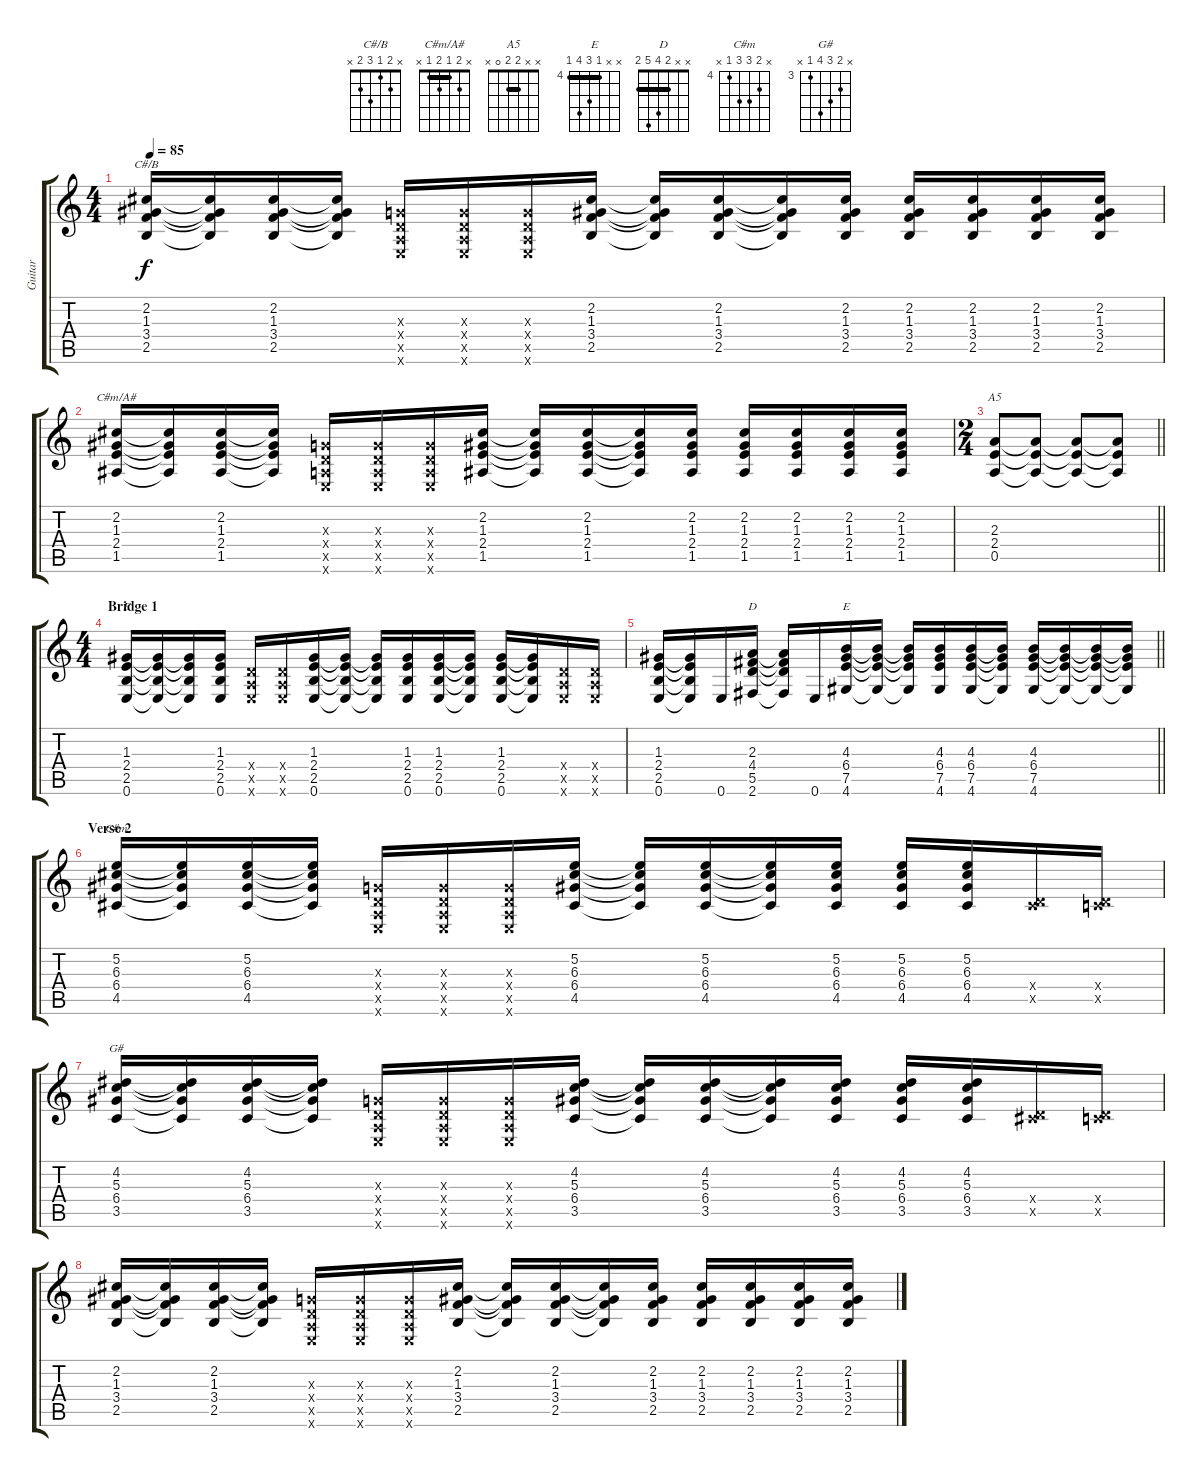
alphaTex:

\track ("Guitar" "Guitar") {instrument overdrivenguitar}
\staff {score tabs}
\tuning (E4 B3 G3 D3 A2 E2) {hide}
\chord ("C#/B" x 2 1 3 2 x)
\chord ("C#m/A#" x 2 1 2 1 x) {barre 1}
\chord ("A5" x x 2 2 0 x) {barre 2}
\chord ("E" x x 1 2 2 0)
\chord ("D" x x 2 4 5 2) {barre 2}
\chord ("E" x x 4 6 7 4) {firstfret 4 barre 4}
\chord ("C#m" x 5 6 6 4 x) {firstfret 4}
\chord ("G#" x 4 5 6 3 x) {firstfret 3}
\ts (4 4)
\tempo 85
\clef g2
\ks c
(2.2 1.3 3.4 2.5).16{ch "C#/B" dy f} (2.2{t} 1.3{t} 3.4{t} 2.5{t}).16 (2.2 1.3 3.4 2.5).16 (2.2{t} 1.3{t} 3.4{t} 2.5{t}).16 (0.3{x} 0.4{x} 0.5{x} 0.6{x}).16 (0.3{x} 0.4{x} 0.5{x} 0.6{x}).16 (0.3{x} 0.4{x} 0.5{x} 0.6{x}).16 (2.2 1.3 3.4 2.5).16 (2.2{t} 1.3{t} 3.4{t} 2.5{t}).16 (2.2 1.3 3.4 2.5).16 (2.2{t} 1.3{t} 3.4{t} 2.5{t}).16 (2.2 1.3 3.4 2.5).16 (2.2 1.3 3.4 2.5).16 (2.2 1.3 3.4 2.5).16 (2.2 1.3 3.4 2.5).16 (2.2 1.3 3.4 2.5).16 |
(2.2 1.3 2.4 1.5).16{ch "C#m/A#"} (2.2{t} 1.3{t} 2.4{t} 1.5{t}).16 (2.2 1.3 2.4 1.5).16 (2.2{t} 1.3{t} 2.4{t} 1.5{t}).16 (0.3{x} 0.4{x} 0.5{x} 0.6{x}).16 (0.3{x} 0.4{x} 0.5{x} 0.6{x}).16 (0.3{x} 0.4{x} 0.5{x} 0.6{x}).16 (2.2 1.3 2.4 1.5).16 (2.2{t} 1.3{t} 2.4{t} 1.5{t}).16 (2.2 1.3 2.4 1.5).16 (2.2{t} 1.3{t} 2.4{t} 1.5{t}).16 (2.2 1.3 2.4 1.5).16 (2.2 1.3 2.4 1.5).16 (2.2 1.3 2.4 1.5).16 (2.2 1.3 2.4 1.5).16 (2.2 1.3 2.4 1.5).16 |
\ts (2 4)
\barLineRight lightlight
(2.3 2.4 0.5).8{ch "A5"} (2.3{t} 2.4{t} 0.5{t}).8 (2.3{t} 2.4{t} 0.5{t}).8 (2.3{t} 2.4{t} 0.5{t}).8 |
\ts (4 4)
\section ("" "Bridge 1")
(1.3 2.4 2.5 0.6).16{ch "E"} (1.3{t} 2.4{t} 2.5{t} 0.6{t}).16 (1.3{t} 2.4{t} 2.5{t} 0.6{t}).16 (1.3 2.4 2.5 0.6).16 (0.4{x} 0.5{x} 0.6{x}).16 (0.4{x} 0.5{x} 0.6{x}).16 (1.3 2.4 2.5 0.6).16 (1.3{t} 2.4{t} 2.5{t} 0.6{t}).16 (1.3{t} 2.4{t} 2.5{t} 0.6{t}).16 (1.3 2.4 2.5 0.6).16 (1.3 2.4 2.5 0.6).16 (1.3{t} 2.4{t} 2.5{t} 0.6{t}).16 (1.3 2.4 2.5 0.6).16 (1.3{t} 2.4{t} 2.5{t} 0.6{t}).16 (0.4{x} 0.5{x} 0.6{x}).16 (0.4{x} 0.5{x} 0.6{x}).16 |
\barLineRight lightlight
(1.3 2.4 2.5 0.6).16 (1.3{t} 2.4{t} 2.5{t} 0.6{t}).16 0.6.16 (2.3 4.4 5.5 2.6).16{ch "D"} (2.3{t} 4.4{t} 5.5{t} 2.6{t}).16 0.6.16 (4.3 6.4 7.5 4.6).16{ch "E"} (4.3{t} 6.4{t} 7.5{t} 4.6{t}).16 (4.3{t} 6.4{t} 7.5{t} 4.6{t}).16 (4.3 6.4 7.5 4.6).16 (4.3 6.4 7.5 4.6).16 (4.3{t} 6.4{t} 7.5{t} 4.6{t}).16 (4.3 6.4 7.5 4.6).16 (4.3{t} 6.4{t} 7.5{t} 4.6{t}).16 (4.3{t} 6.4{t} 7.5{t} 4.6{t}).16 (4.3{t} 6.4{t} 7.5{t} 4.6{t}).16 |
\section ("" "Verse 2")
(5.2 6.3 6.4 4.5).16{ch "C#m"} (5.2{t} 6.3{t} 6.4{t} 4.5{t}).16 (5.2 6.3 6.4 4.5).16 (5.2{t} 6.3{t} 6.4{t} 4.5{t}).16 (0.3{x} 0.4{x} 0.5{x} 0.6{x}).16 (0.3{x} 0.4{x} 0.5{x} 0.6{x}).16 (0.3{x} 0.4{x} 0.5{x} 0.6{x}).16 (5.2 6.3 6.4 4.5).16 (5.2{t} 6.3{t} 6.4{t} 4.5{t}).16 (5.2 6.3 6.4 4.5).16 (5.2{t} 6.3{t} 6.4{t} 4.5{t}).16 (5.2 6.3 6.4 4.5).16 (5.2 6.3 6.4 4.5).16 (5.2 6.3 6.4 4.5).16 (0.4{x} 4.5{x}).16 (0.4{x} 3.5{x}).16 |
(4.2 5.3 6.4 3.5).16{ch "G#"} (4.2{t} 5.3{t} 6.4{t} 3.5{t}).16 (4.2 5.3 6.4 3.5).16 (4.2{t} 5.3{t} 6.4{t} 3.5{t}).16 (0.3{x} 0.4{x} 0.5{x} 0.6{x}).16 (0.3{x} 0.4{x} 0.5{x} 0.6{x}).16 (0.3{x} 0.4{x} 0.5{x} 0.6{x}).16 (4.2 5.3 6.4 3.5).16 (4.2{t} 5.3{t} 6.4{t} 3.5{t}).16 (4.2 5.3 6.4 3.5).16 (4.2{t} 5.3{t} 6.4{t} 3.5{t}).16 (4.2 5.3 6.4 3.5).16 (4.2 5.3 6.4 3.5).16 (4.2 5.3 6.4 3.5).16 (0.4{x} 4.5{x}).16 (0.4{x} 3.5{x}).16 |
(2.2 1.3 3.4 2.5).16 (2.2{t} 1.3{t} 3.4{t} 2.5{t}).16 (2.2 1.3 3.4 2.5).16 (2.2{t} 1.3{t} 3.4{t} 2.5{t}).16 (0.3{x} 0.4{x} 0.5{x} 0.6{x}).16 (0.3{x} 0.4{x} 0.5{x} 0.6{x}).16 (0.3{x} 0.4{x} 0.5{x} 0.6{x}).16 (2.2 1.3 3.4 2.5).16 (2.2{t} 1.3{t} 3.4{t} 2.5{t}).16 (2.2 1.3 3.4 2.5).16 (2.2{t} 1.3{t} 3.4{t} 2.5{t}).16 (2.2 1.3 3.4 2.5).16 (2.2 1.3 3.4 2.5).16 (2.2 1.3 3.4 2.5).16 (2.2 1.3 3.4 2.5).16 (2.2 1.3 3.4 2.5).16
